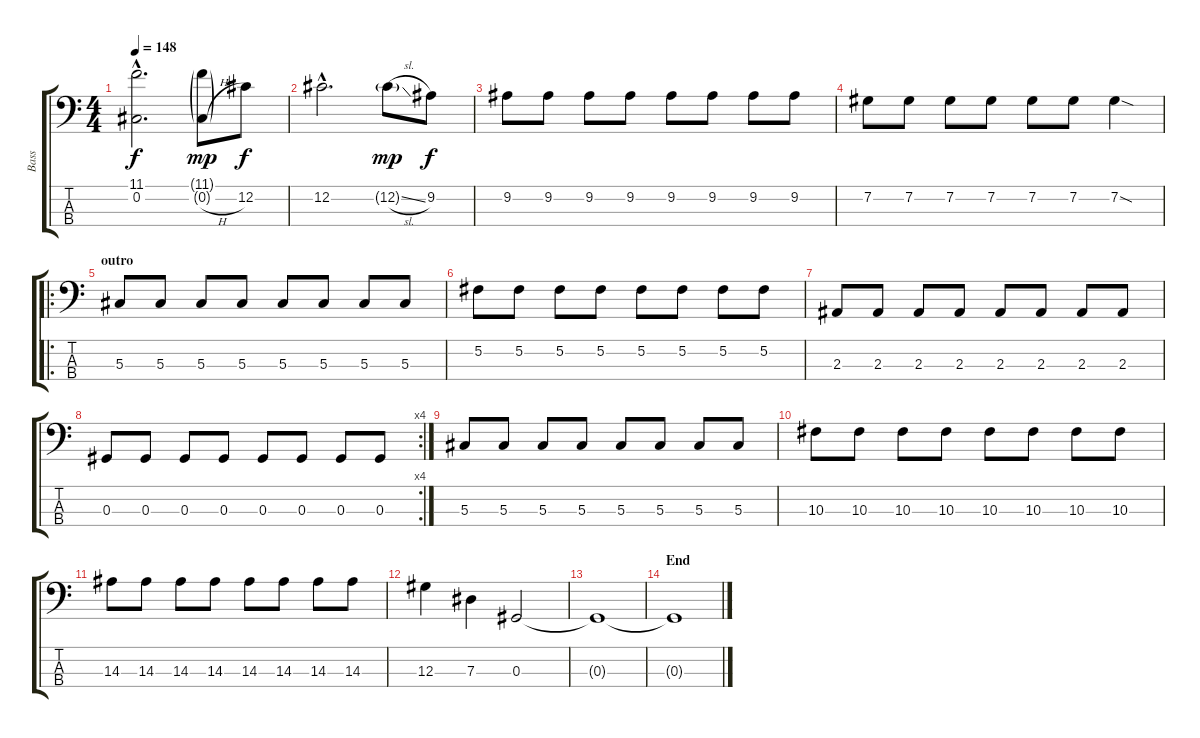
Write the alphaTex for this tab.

\track ("Bass" "Bass") {instrument electricbasspick}
\staff {score tabs}
\tuning (Gb2 Db2 Ab1 Eb1) {hide}
\ts (4 4)
\tempo 148
\clef f4
\ks c
(11.1{hac} 0.2{hac}).2{d dy f} (11.1{g} 0.2{h g}).8{dy mp} 12.2.8{dy f} |
12.2{hac}.2{d} 12.2{sl g}.8{dy mp} 9.2.8{dy f} |
9.2.8 9.2.8 9.2.8 9.2.8 9.2.8 9.2.8 9.2.8 9.2.8 |
7.2.8 7.2.8 7.2.8 7.2.8 7.2.8 7.2.8 7.2{sod}.4 |
\ro
\section ("" "outro")
5.3.8 5.3.8 5.3.8 5.3.8 5.3.8 5.3.8 5.3.8 5.3.8 |
5.2.8 5.2.8 5.2.8 5.2.8 5.2.8 5.2.8 5.2.8 5.2.8 |
2.3.8 2.3.8 2.3.8 2.3.8 2.3.8 2.3.8 2.3.8 2.3.8 |
\rc 4
0.3.8 0.3.8 0.3.8 0.3.8 0.3.8 0.3.8 0.3.8 0.3.8 |
5.3.8 5.3.8 5.3.8 5.3.8 5.3.8 5.3.8 5.3.8 5.3.8 |
10.3.8 10.3.8 10.3.8 10.3.8 10.3.8 10.3.8 10.3.8 10.3.8 |
14.3.8 14.3.8 14.3.8 14.3.8 14.3.8 14.3.8 14.3.8 14.3.8 |
12.3.4 7.3.4 0.3.2 |
0.3{t}.1{volume 0} |
\section ("" "End")
0.3{t}.1
